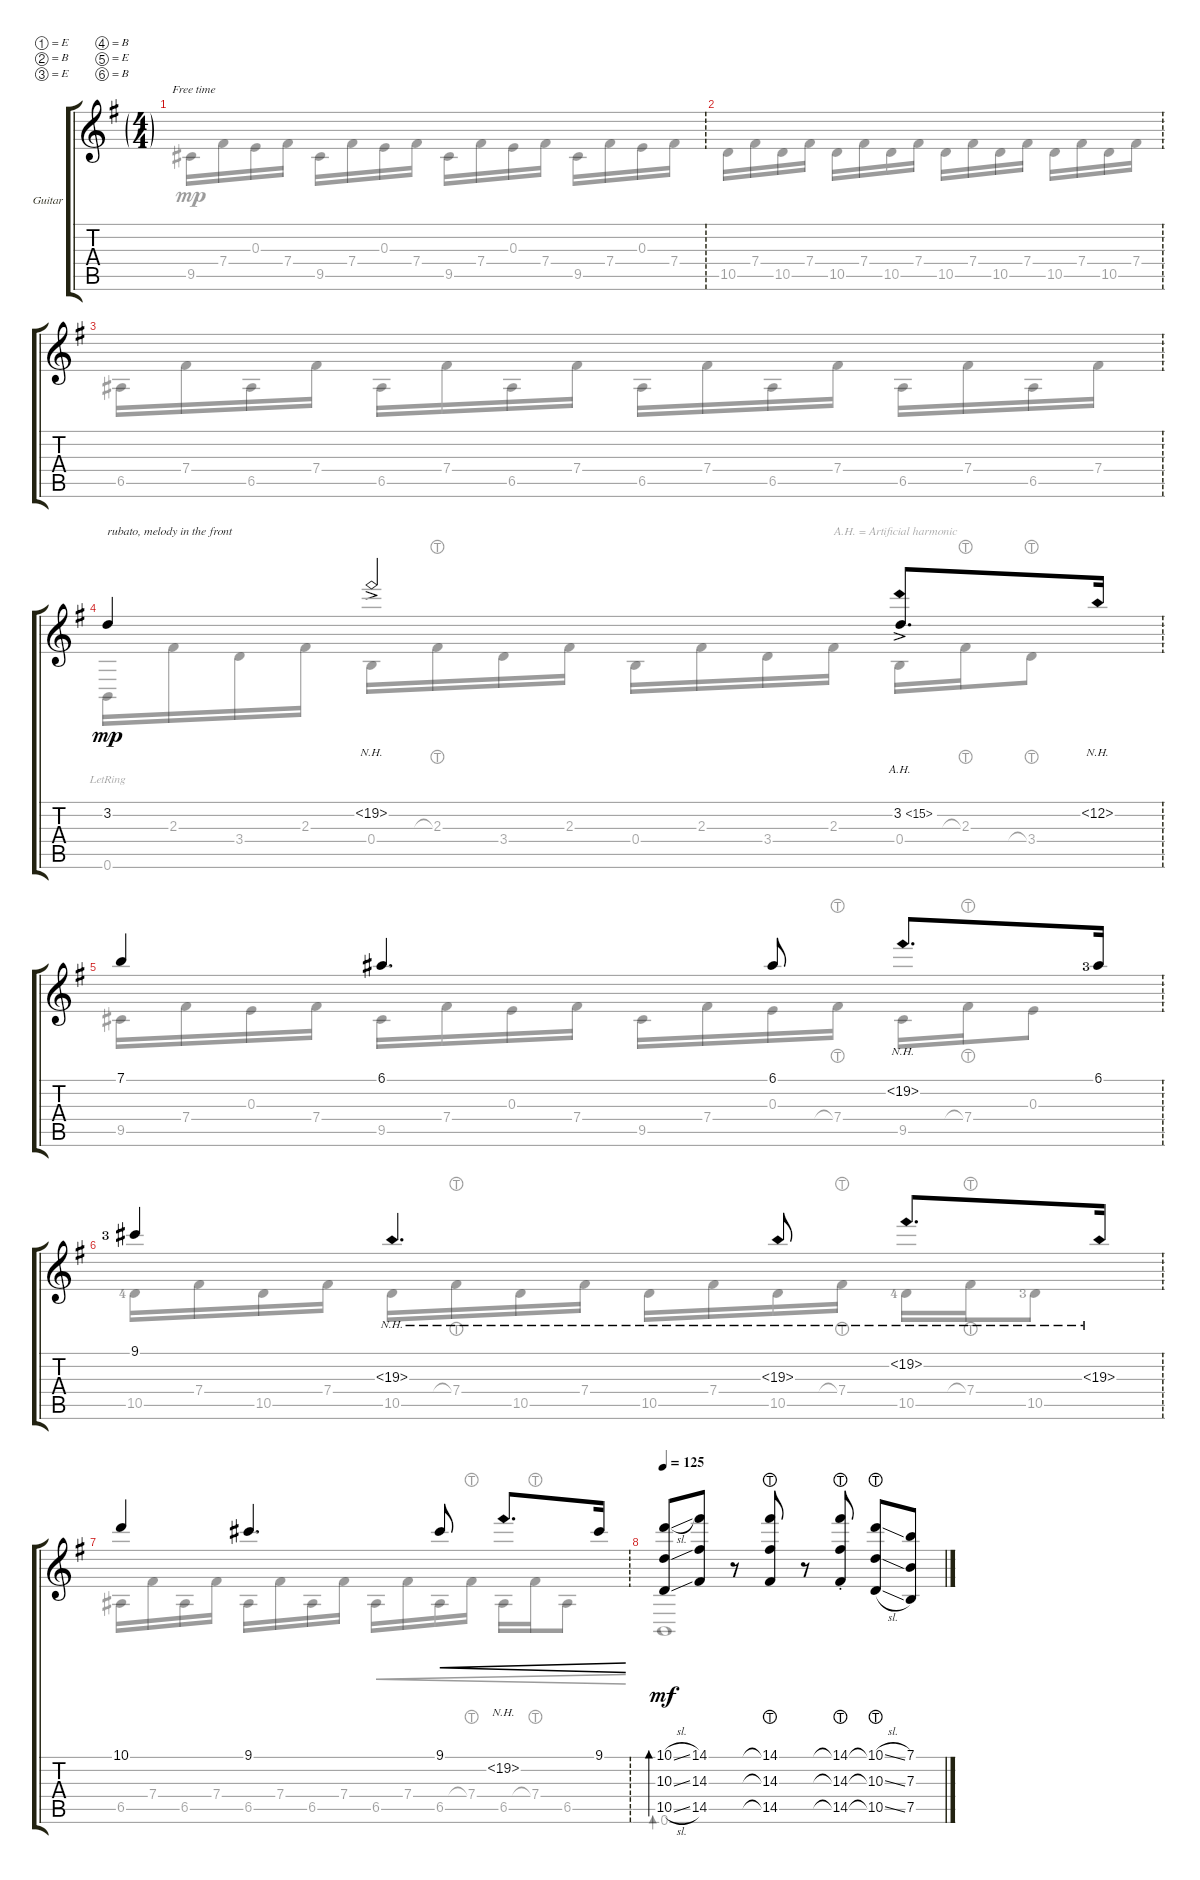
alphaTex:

\defaultSystemsLayout 4
\bracketExtendMode groupsimilarinstruments
\firstSystemTrackNameOrientation horizontal
\otherSystemsTrackNameOrientation horizontal
\track ("Acoustic Guitar" "Guitar") {instrument acousticguitarsteel}
\staff {score tabs}
\tuning (E4 B3 E3 B2 E2 B1)
\voice
\ts (4 4)
\ft
\scale
0.246135
\tempo (110 hide)
\accidentals auto
\clef g2
\ottava regular
\simile none
\ks eminor
|
\ft
\scale
0.26068 |
\ft
\scale
0.426294 |
\ft
\scale
0.573825 3.2.4{txt "rubato, melody in the front" dy mp} 19.2{nh ac}.2 3.2{ah 12 ac}.8{d} 12.2{nh}.16 |
\ft
\scale
0.500973 7.1.4 6.1.4{d} 6.1.8 19.2{nh}.8{d} 6.1{lf 4}.16 |
\ft
\scale
0.499002 9.1{lf 4}.4 19.3{nh}.4{d} 19.3{nh}.8 19.2{nh}.8{d} 19.3{nh}.16 |
\ft
10.1.4 9.1.4{d} 9.1.8{cre} 19.2{nh}.8{d cre} 9.1.16{cre} |
\scale
0.54503
\tempo 125
(10.5{sl} 10.3{sl} 10.1{sl}).8{bd 30 dy mf} (14.1 14.3 14.5).8 r.8 (14.1{lht} 14.3{lht} 14.5{lht}).8 r.8 (14.1{lht st} 14.3{lht st} 14.5{lht st}).8 (10.1{sl lht} 10.3{sl lht} 10.5{sl lht}).8 (7.1 7.3 7.5).8
\voice
\clef g2
\ottava regular
\simile none
\ks eminor
9.5.16{dy mp} 7.4.16 0.3.16 7.4.16 9.5.16 7.4.16 0.3.16 7.4.16 9.5.16 7.4.16 0.3.16 7.4.16 9.5.16 7.4.16 0.3.16 7.4.16 |
10.5.16 7.4.16 10.5.16 7.4.16 10.5.16 7.4.16 10.5.16 7.4.16 10.5.16 7.4.16 10.5.16 7.4.16 10.5.16 7.4.16 10.5.16 7.4.16 |
6.5.16 7.4.16 6.5.16 7.4.16 6.5.16 7.4.16 6.5.16 7.4.16 6.5.16 7.4.16 6.5.16 7.4.16 6.5.16 7.4.16 6.5.16 7.4.16 |
0.6{lr}.16 2.3.16 3.4.16 2.3.16 0.4.16 2.3{lht}.16 3.4.16 2.3.16 0.4.16 2.3.16 3.4.16 2.3.16{txt "A.H. = Artificial harmonic"} 0.4.16 2.3{lht}.16 3.4{lht}.8 |
9.5.16 7.4.16 0.3.16 7.4.16 9.5.16 7.4.16 0.3.16 7.4.16 9.5.16 7.4.16 0.3.16 7.4{lht}.16 9.5.16 7.4{lht}.16 0.3.8 |
10.5{lf 5}.16 7.4.16 10.5.16 7.4.16 10.5.16 7.4{lht}.16 10.5.16 7.4.16 10.5.16 7.4.16 10.5.16 7.4{lht}.16 10.5{lf 5}.16 7.4{lht}.16 10.5{lf 4}.8 |
6.5.16 7.4.16 6.5.16 7.4.16 6.5.16 7.4.16 6.5.16 7.4.16 6.5.16{cre} 7.4.16{cre} 6.5.16{cre} 7.4{lht}.16{cre} 6.5.16{cre} 7.4{lht}.16{cre} 6.5.8{cre} |
0.6.1{bd 30 dy mf}
